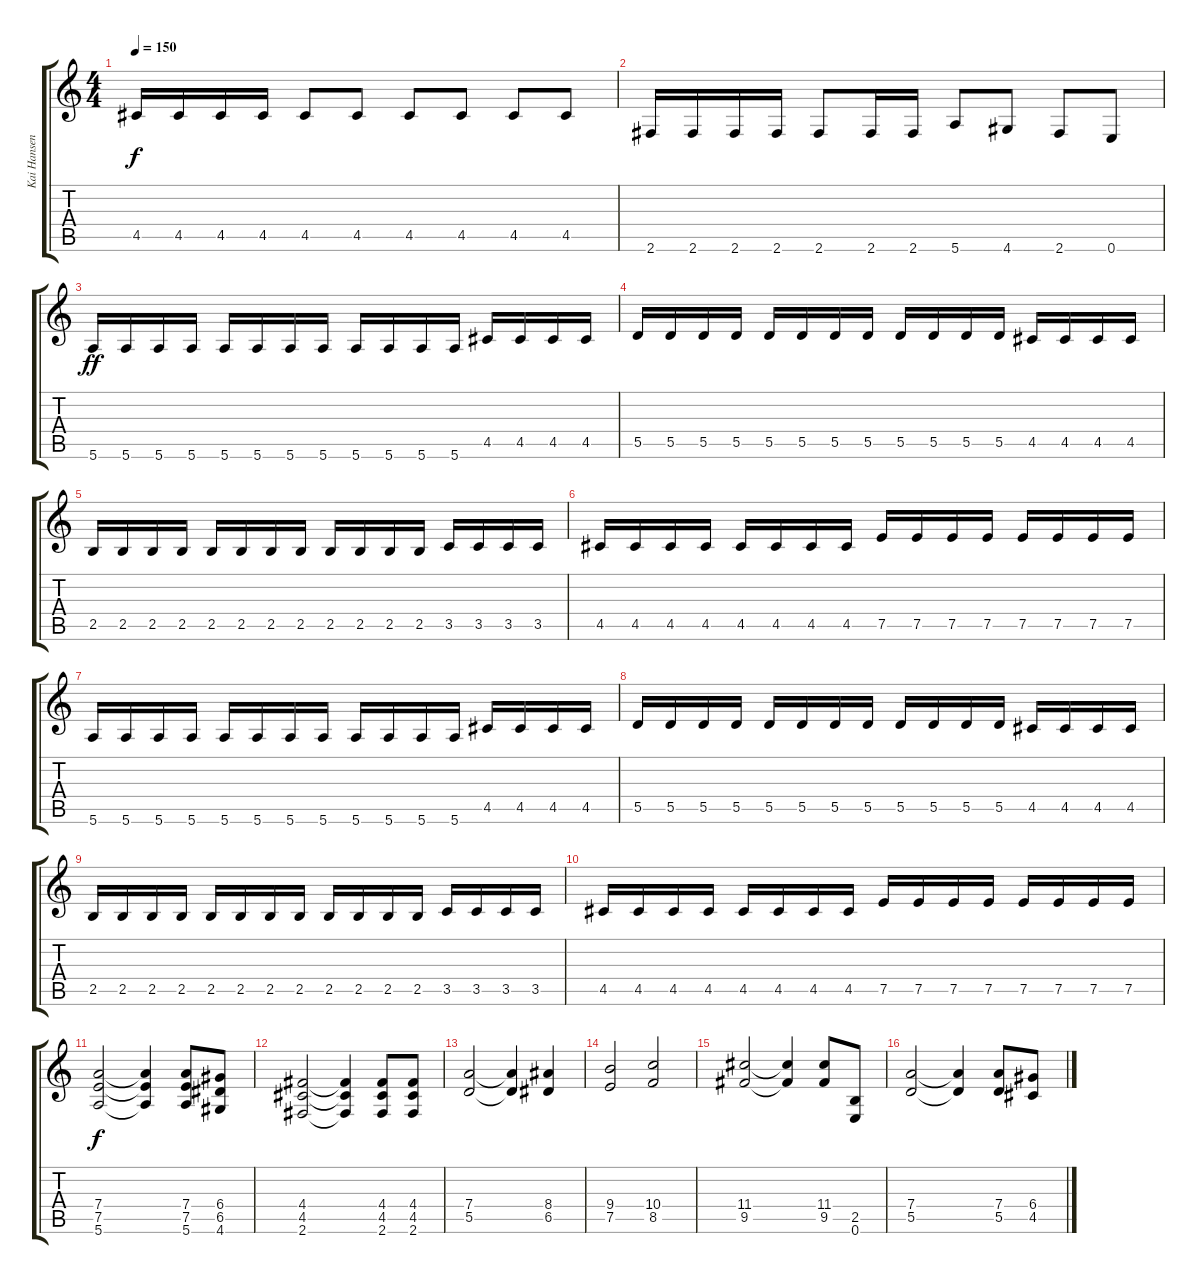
\track ("Kai Hansen(Guitar)" "Kai Hansen") {instrument overdrivenguitar}
\staff {score tabs}
\tuning (E4 B3 G3 D3 A2 E2) {hide}
\ts (4 4)
\tempo 150
\clef g2
\ks c
4.5.16{dy f} 4.5.16 4.5.16 4.5.16 4.5.8 4.5.8 4.5.8 4.5.8 4.5.8 4.5.8 |
2.6.16 2.6.16 2.6.16 2.6.16 2.6.8 2.6.16 2.6.16 5.6.8 4.6.8 2.6.8 0.6.8 |
5.6.16{dy ff} 5.6.16 5.6.16 5.6.16 5.6.16 5.6.16 5.6.16 5.6.16 5.6.16 5.6.16 5.6.16 5.6.16 4.5.16 4.5.16 4.5.16 4.5.16 |
5.5.16 5.5.16 5.5.16 5.5.16 5.5.16 5.5.16 5.5.16 5.5.16 5.5.16 5.5.16 5.5.16 5.5.16 4.5.16 4.5.16 4.5.16 4.5.16 |
2.5.16 2.5.16 2.5.16 2.5.16 2.5.16 2.5.16 2.5.16 2.5.16 2.5.16 2.5.16 2.5.16 2.5.16 3.5.16 3.5.16 3.5.16 3.5.16 |
4.5.16 4.5.16 4.5.16 4.5.16 4.5.16 4.5.16 4.5.16 4.5.16 7.5.16 7.5.16 7.5.16 7.5.16 7.5.16 7.5.16 7.5.16 7.5.16 |
5.6.16 5.6.16 5.6.16 5.6.16 5.6.16 5.6.16 5.6.16 5.6.16 5.6.16 5.6.16 5.6.16 5.6.16 4.5.16 4.5.16 4.5.16 4.5.16 |
5.5.16 5.5.16 5.5.16 5.5.16 5.5.16 5.5.16 5.5.16 5.5.16 5.5.16 5.5.16 5.5.16 5.5.16 4.5.16 4.5.16 4.5.16 4.5.16 |
2.5.16 2.5.16 2.5.16 2.5.16 2.5.16 2.5.16 2.5.16 2.5.16 2.5.16 2.5.16 2.5.16 2.5.16 3.5.16 3.5.16 3.5.16 3.5.16 |
4.5.16 4.5.16 4.5.16 4.5.16 4.5.16 4.5.16 4.5.16 4.5.16 7.5.16 7.5.16 7.5.16 7.5.16 7.5.16 7.5.16 7.5.16 7.5.16 |
(7.4 7.5 5.6).2{dy f balance 12} (7.4{t} 7.5{t} 5.6{t}).4 (7.4 7.5 5.6).8 (6.4 6.5 4.6).8 |
(4.4 4.5 2.6).2 (4.4{t} 4.5{t} 2.6{t}).4 (4.4 4.5 2.6).8 (4.4 4.5 2.6).8 |
(7.4 5.5).2 (7.4{t} 5.5{t}).4 (8.4 6.5).4 |
(9.4 7.5).2 (10.4 8.5).2 |
(11.4 9.5).2 (11.4{t} 9.5{t}).4 (11.4 9.5).8 (2.5 0.6).8 |
(7.4 5.5).2 (7.4{t} 5.5{t}).4 (7.4 5.5).8 (6.4 4.5).8
